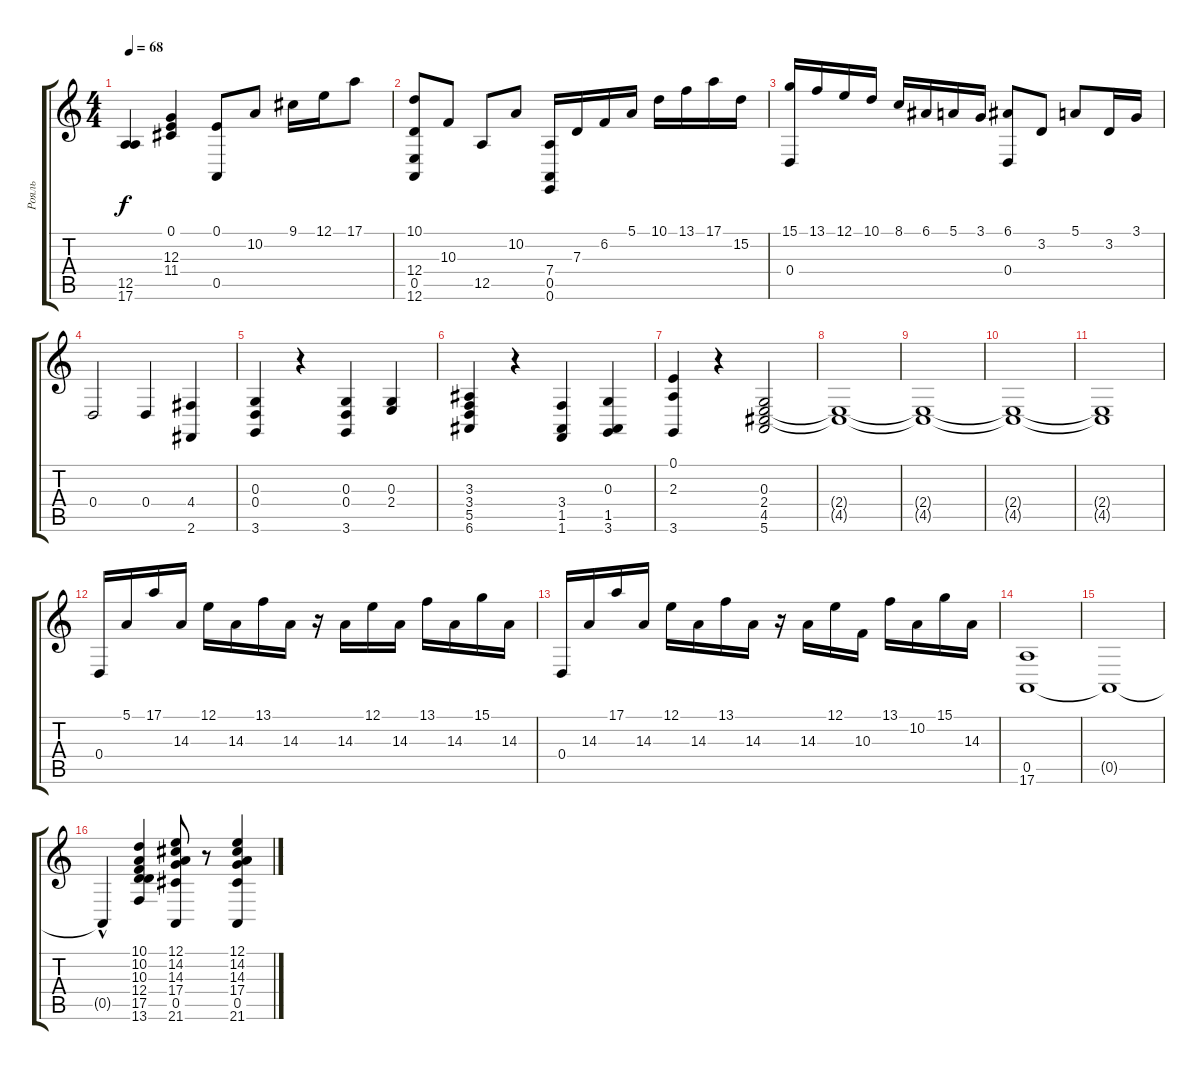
\track ("Рояль" "Рояль") {instrument musicbox}
\staff {score tabs}
\tuning (E4 B3 G3 D3 A2 E2) {hide}
\ts (4 4)
\tempo 68
\clef g2
\ks c
(12.5 17.6).4{dy f} (0.1 12.3 11.4).4 (0.1 0.5).8 10.2.8 9.1.16 12.1.16 17.1.8 |
(10.1 12.4 0.5 12.6).8 10.3.8 12.5.8 10.2.8 (7.4 0.5 0.6).16 7.3.16 6.2.16 5.1.16 10.1.16 13.1.16 17.1.16 15.2.16 |
(15.1 0.4).16 13.1.16 12.1.16 10.1.16 8.1.16 6.1.16 5.1.16 3.1.16 (6.1 0.4).8 3.2.8 5.1.8 3.2.16 3.1.16 |
0.4.2 0.4.4 (4.4 2.6).4 |
(0.3 0.4 3.6).4 r.4 (0.3 0.4 3.6).4 (0.3 2.4).4 |
(3.3 3.4 5.5 6.6).4 r.4 (3.4 1.5 1.6).4 (0.3 1.5 3.6).4 |
(0.1 2.3 3.6).4 r.4 (0.3 2.4 4.5 5.6).2 |
(2.4{t} 4.5{t}).1 |
(2.4{t} 4.5{t}).1 |
(2.4{t} 4.5{t}).1 |
(2.4{t} 4.5{t}).1 |
0.4.16 5.1.16 17.1.16 14.3.16 12.1.16 14.3.16 13.1.16 14.3.16 r.16 14.3.16 12.1.16 14.3.16 13.1.16 14.3.16 15.1.16 14.3.16 |
0.4.16 14.3.16 17.1.16 14.3.16 12.1.16 14.3.16 13.1.16 14.3.16 r.16 14.3.16 12.1.16 10.3.16 13.1.16 10.2.16 15.1.16 14.3.16 |
(0.5 17.6).1 |
0.5{t}.1 |
0.5{hac t}.4 (10.1 10.2 10.3 12.4 17.5 13.6).4 (12.1 14.2 14.3 17.4 0.5 21.6).8 r.8 (12.1 14.2 14.3 17.4 0.5 21.6).4
